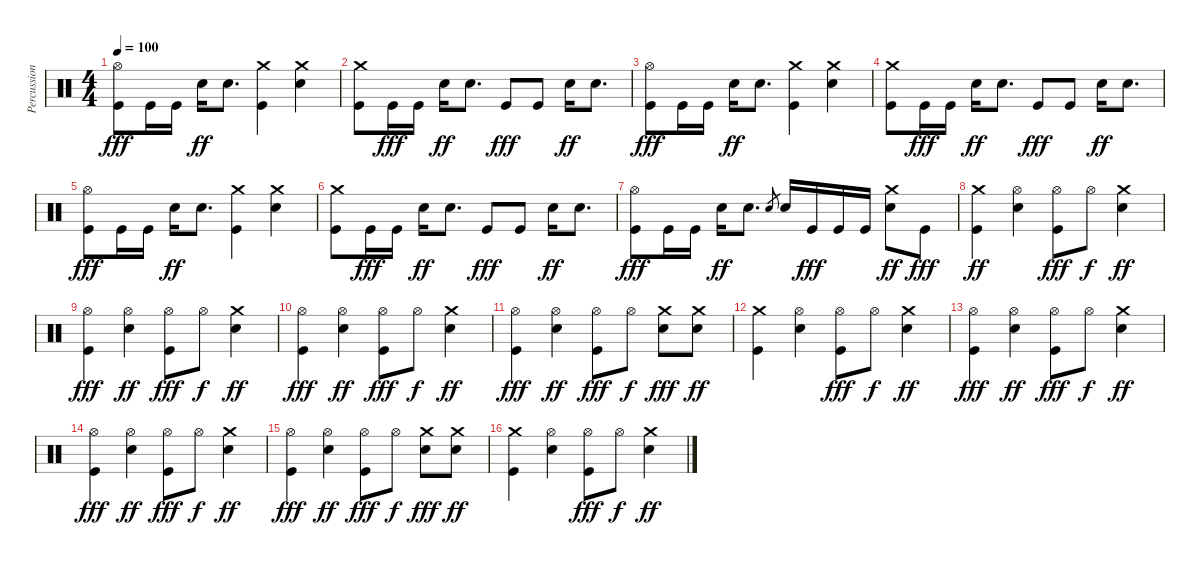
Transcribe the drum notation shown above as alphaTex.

\track ("Percussion" "Percussion") {instrument percussion}
\staff {score}
\articulation defaults
\ts (4 4)
\tempo 100
\clef neutral
\ks c
("Kick (hit)" "Hi-Hat (open)").8{dy fff} "Kick (hit)".16 "Kick (hit)".16 "Snare (hit) 2".16{dy ff} "Snare (hit) 2".8{d} ("Kick (hit)" "Crash medium (hit)").4 ("Snare (hit) 2" "Crash medium (hit)").4 |
("Kick (hit)" "Crash medium (hit)").8 "Kick (hit)".16{dy fff} "Kick (hit)".16 "Snare (hit) 2".16{dy ff} "Snare (hit) 2".8{d} "Kick (hit)".8{dy fff} "Kick (hit)".8 "Snare (hit) 2".16{dy ff} "Snare (hit) 2".8{d} |
("Kick (hit)" "Hi-Hat (open)").8{dy fff} "Kick (hit)".16 "Kick (hit)".16 "Snare (hit) 2".16{dy ff} "Snare (hit) 2".8{d} ("Kick (hit)" "Crash medium (hit)").4 ("Snare (hit) 2" "Crash medium (hit)").4 |
("Kick (hit)" "Crash medium (hit)").8 "Kick (hit)".16{dy fff} "Kick (hit)".16 "Snare (hit) 2".16{dy ff} "Snare (hit) 2".8{d} "Kick (hit)".8{dy fff} "Kick (hit)".8 "Snare (hit) 2".16{dy ff} "Snare (hit) 2".8{d} |
("Kick (hit)" "Hi-Hat (open)").8{dy fff} "Kick (hit)".16 "Kick (hit)".16 "Snare (hit) 2".16{dy ff} "Snare (hit) 2".8{d} ("Kick (hit)" "Crash medium (hit)").4 ("Snare (hit) 2" "Crash medium (hit)").4 |
("Kick (hit)" "Crash medium (hit)").8 "Kick (hit)".16{dy fff} "Kick (hit)".16 "Snare (hit) 2".16{dy ff} "Snare (hit) 2".8{d} "Kick (hit)".8{dy fff} "Kick (hit)".8 "Snare (hit) 2".16{dy ff} "Snare (hit) 2".8{d} |
("Kick (hit)" "Hi-Hat (open)").8{dy fff} "Kick (hit)".16 "Kick (hit)".16 "Snare (hit) 2".16{dy ff} "Snare (hit) 2".8{d} "Snare (hit) 2".8{gr} "Snare (hit) 2".16 "Kick (hit)".16{dy fff} "Kick (hit)".16 "Kick (hit)".16 ("Snare (hit) 2" "Crash medium (hit)").8{dy ff} "Kick (hit)".8{dy fff} |
("Kick (hit)" "Crash medium (hit)").4{dy ff} ("Snare (hit) 2" "Hi-Hat (open)").4 ("Kick (hit)" "Hi-Hat (open)").8{dy fff} "Hi-Hat (open)".8{dy f} ("Snare (hit) 2" "Crash medium (hit)").4{dy ff} |
("Kick (hit)" "Hi-Hat (open)").4{dy fff} ("Snare (hit) 2" "Hi-Hat (open)").4{dy ff} ("Kick (hit)" "Hi-Hat (open)").8{dy fff} "Hi-Hat (open)".8{dy f} ("Snare (hit) 2" "Crash medium (hit)").4{dy ff} |
("Kick (hit)" "Hi-Hat (open)").4{dy fff} ("Snare (hit) 2" "Hi-Hat (open)").4{dy ff} ("Kick (hit)" "Hi-Hat (open)").8{dy fff} "Hi-Hat (open)".8{dy f} ("Snare (hit) 2" "Crash medium (hit)").4{dy ff} |
("Kick (hit)" "Hi-Hat (open)").4{dy fff} ("Snare (hit) 2" "Hi-Hat (open)").4{dy ff} ("Kick (hit)" "Hi-Hat (open)").8{dy fff} "Hi-Hat (open)".8{dy f} ("Snare (hit) 2" "Crash medium (hit)").8{dy fff} ("Snare (hit) 2" "Crash medium (hit)").8{dy ff} |
("Kick (hit)" "Crash medium (hit)").4 ("Snare (hit) 2" "Hi-Hat (open)").4 ("Kick (hit)" "Hi-Hat (open)").8{dy fff} "Hi-Hat (open)".8{dy f} ("Snare (hit) 2" "Crash medium (hit)").4{dy ff} |
("Kick (hit)" "Hi-Hat (open)").4{dy fff} ("Snare (hit) 2" "Hi-Hat (open)").4{dy ff} ("Kick (hit)" "Hi-Hat (open)").8{dy fff} "Hi-Hat (open)".8{dy f} ("Snare (hit) 2" "Crash medium (hit)").4{dy ff} |
("Kick (hit)" "Hi-Hat (open)").4{dy fff} ("Snare (hit) 2" "Hi-Hat (open)").4{dy ff} ("Kick (hit)" "Hi-Hat (open)").8{dy fff} "Hi-Hat (open)".8{dy f} ("Snare (hit) 2" "Crash medium (hit)").4{dy ff} |
("Kick (hit)" "Hi-Hat (open)").4{dy fff} ("Snare (hit) 2" "Hi-Hat (open)").4{dy ff} ("Kick (hit)" "Hi-Hat (open)").8{dy fff} "Hi-Hat (open)".8{dy f} ("Snare (hit) 2" "Crash medium (hit)").8{dy fff} ("Snare (hit) 2" "Crash medium (hit)").8{dy ff} |
("Kick (hit)" "Crash medium (hit)").4 ("Snare (hit) 2" "Hi-Hat (open)").4 ("Kick (hit)" "Hi-Hat (open)").8{dy fff} "Hi-Hat (open)".8{dy f} ("Snare (hit) 2" "Crash medium (hit)").4{dy ff}
